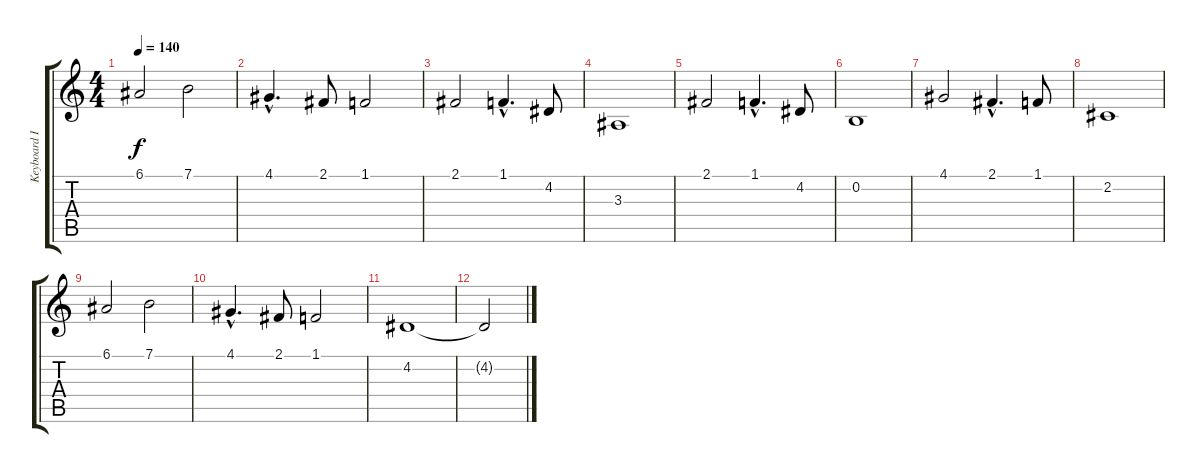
\track ("Keyboard I" "Keyboard I") {instrument pad1newage}
\staff {score tabs}
\tuning (E4 B3 G3 D3 A2 E2) {hide}
\ts (4 4)
\tempo 140
\clef g2
\ks c
6.1.2{dy f} 7.1.2 |
4.1{hac}.4{d} 2.1.8 1.1.2 |
2.1.2 1.1{hac}.4{d} 4.2.8 |
3.3.1 |
2.1.2 1.1{hac}.4{d} 4.2.8 |
0.2.1 |
4.1.2 2.1{hac}.4{d} 1.1.8 |
2.2.1 |
6.1.2 7.1.2 |
4.1{hac}.4{d} 2.1.8 1.1.2 |
4.2.1 |
4.2{t}.2
